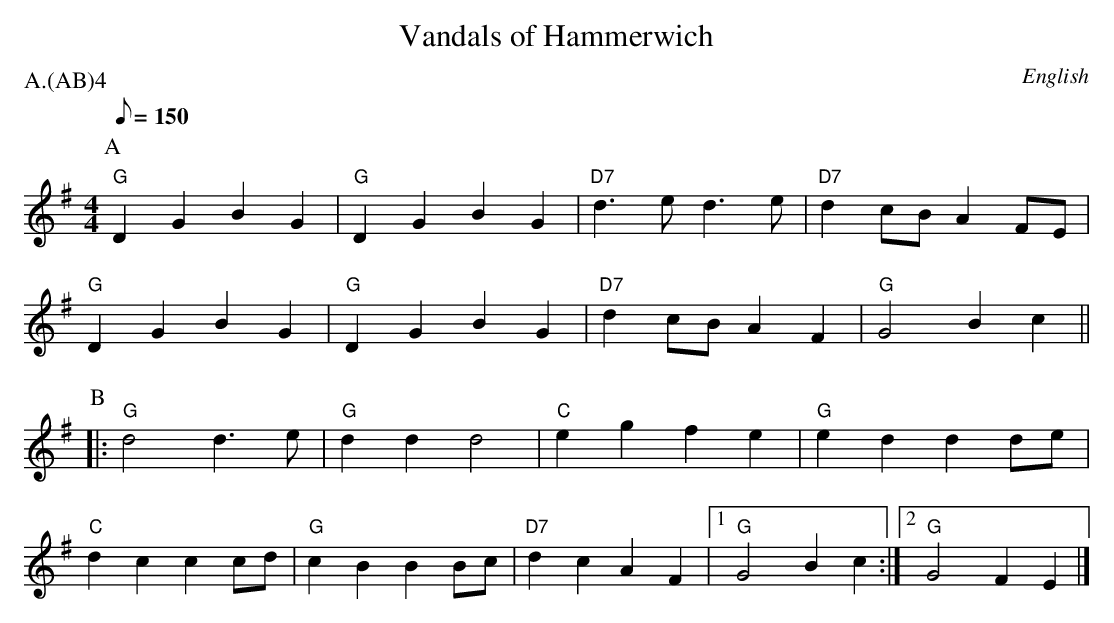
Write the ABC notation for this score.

X:1
T:Vandals of Hammerwich
M:4/4
O:English
P:A.(AB)4
K:G
Q:150
P:A
"G" D2 G2 B2 G2 | "G" D2 G2 B2 G2 | "D7" d2>e2 d2>e2  | "D7" d2 cB A2 FE |
"G" D2 G2 B2 G2 | "G" D2 G2 B2 G2 | "D7" d2 cB A2 F2 | "G" G4 B2 c2 ||
P:B
|: "G" d4 d2>e2| "G" d2 d2 d4 | "C" e2 g2 f2 e2 | "G" e2 d2 d2 de |
   "C" d2 c2 c2 cd | "G" c2 B2 B2 Bc | "D7" d2 c2 A2 F2 |\
   [1 "G" G4 B2 c2 :| [2 "G" G4 F2 E2 |]
